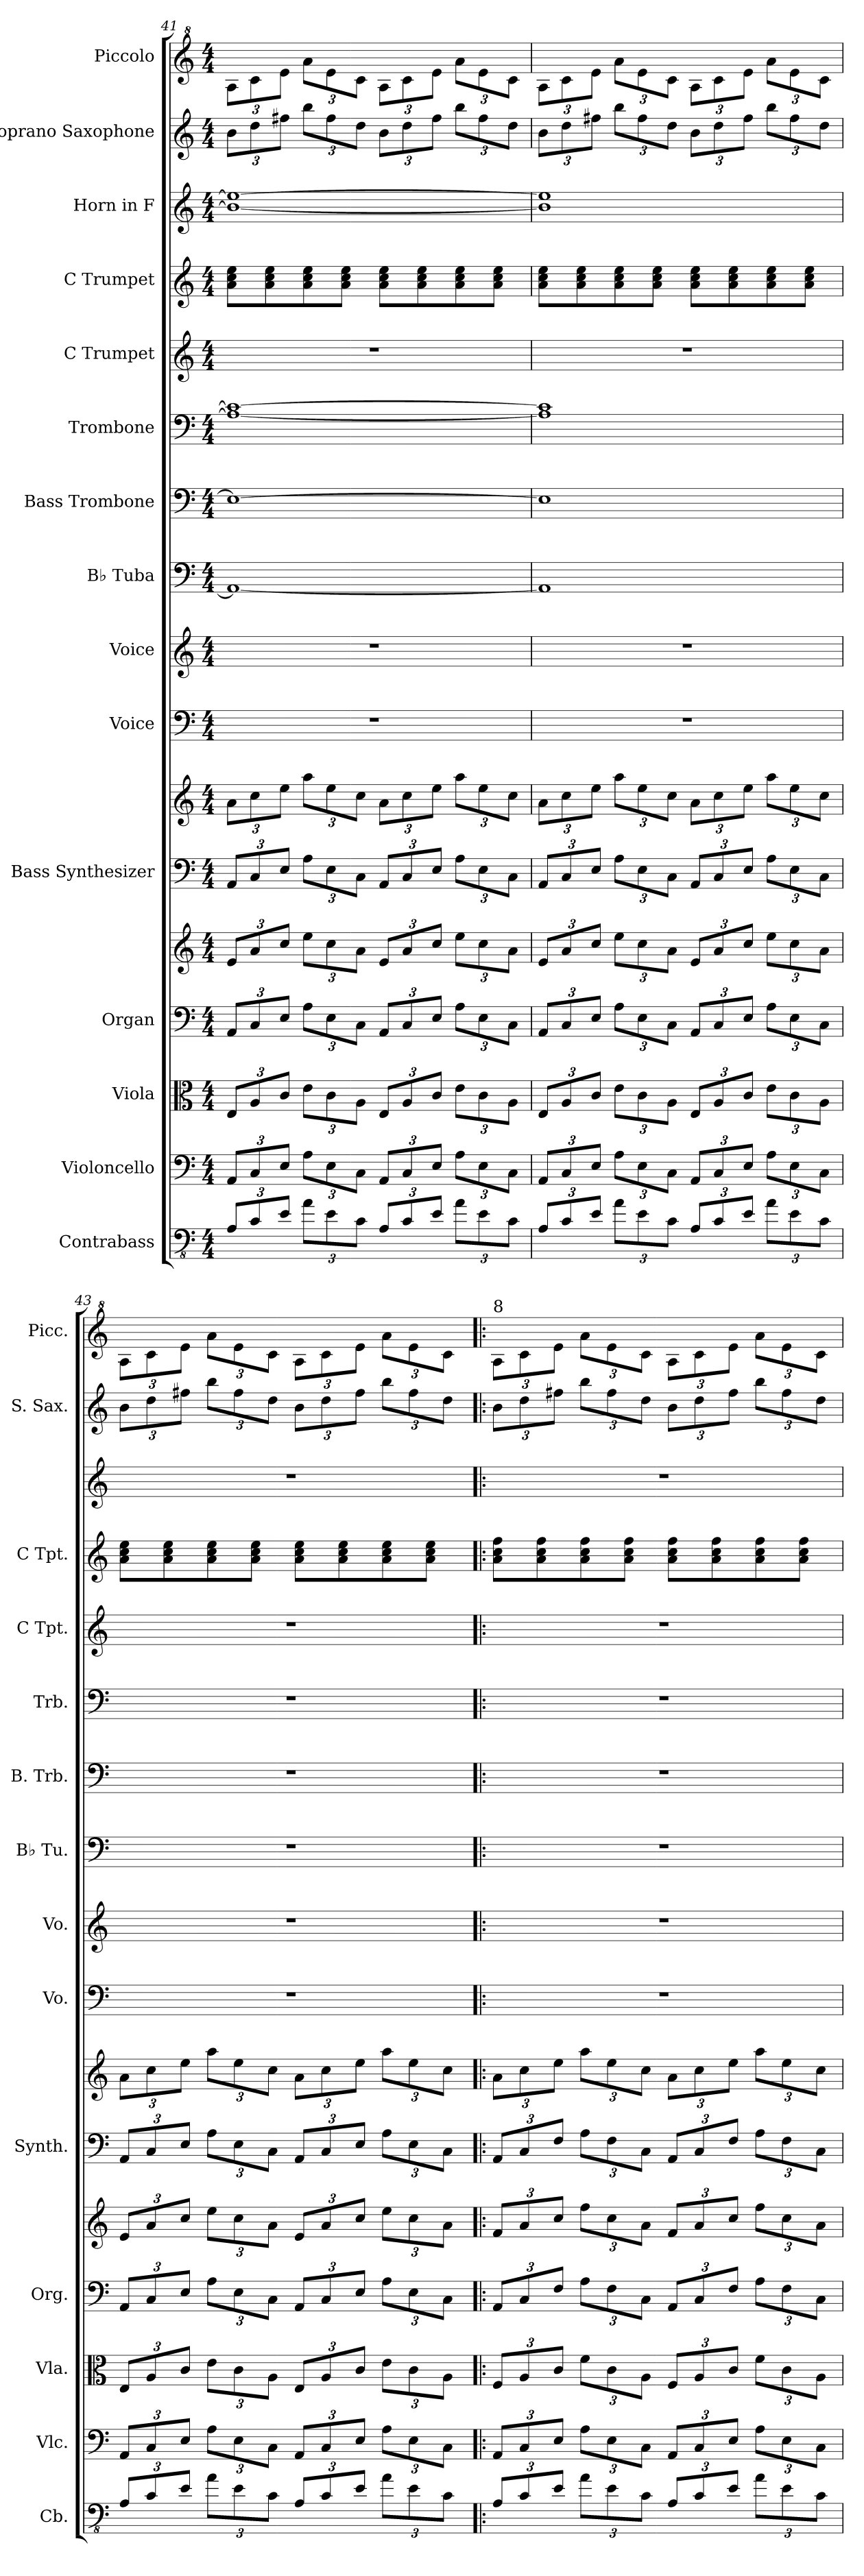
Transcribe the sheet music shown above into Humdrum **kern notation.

**kern	**kern	**kern	**kern	**kern	**kern	**kern	**kern	**kern	**kern	**kern	**kern	**kern	**kern	**kern	**kern	**kern
*part15	*part14	*part13	*part12	*part12	*part11	*part11	*part10	*part9	*part8	*part7	*part6	*part5	*part4	*part3	*part2	*part1
*staff17	*staff16	*staff15	*staff14	*staff13	*staff12	*staff11	*staff10	*staff9	*staff8	*staff7	*staff6	*staff5	*staff4	*staff3	*staff2	*staff1
*I"Contrabass	*I"Violoncello	*I"Viola	*I"Organ	*	*I"Bass Synthesizer	*	*I"Voice	*I"Voice	*I"B♭ Tuba	*I"Bass Trombone	*I"Trombone	*I"C Trumpet	*I"C Trumpet	*I"Horn in F	*I"Soprano Saxophone	*I"Piccolo
*I'Cb.	*I'Vlc.	*I'Vla.	*I'Org.	*	*I'Synth.	*	*I'Vo.	*I'Vo.	*I'B♭ Tu.	*I'B. Trb.	*I'Trb.	*I'C Tpt.	*I'C Tpt.	*	*I'S. Sax.	*I'Picc.
*clefFv4	*clefF4	*clefC3	*clefF4	*clefG2	*clefF4	*clefG2	*clefF4	*clefG2	*clefF4	*clefF4	*clefF4	*clefG2	*clefG2	*clefG2	*clefG2	*clefG^2
*ITrd7c12	*	*	*	*	*	*	*	*	*	*	*	*	*	*ITrd4c7	*ITrd1c2	*ITrd-7c-12
*k[]	*k[]	*k[]	*k[]	*k[]	*k[]	*k[]	*k[]	*k[]	*k[]	*k[]	*k[]	*k[]	*k[]	*k[b-]	*k[b-e-]	*k[]
*M4/4	*M4/4	*M4/4	*M4/4	*M4/4	*M4/4	*M4/4	*M4/4	*M4/4	*M4/4	*M4/4	*M4/4	*M4/4	*M4/4	*M4/4	*M4/4	*M4/4
*Xbrackettup	*Xbrackettup	*Xbrackettup	*Xbrackettup	*Xbrackettup	*Xbrackettup	*Xbrackettup	*	*	*	*	*	*	*	*	*Xbrackettup	*Xbrackettup
=41	=41	=41	=41	=41	=41	=41	=41	=41	=41	=41	=41	=41	=41	=41	=41	=41
12AAA/L	12AA/L	12E/L	12AA/L	12e/L	12AA/L	12a\L	1r	1r	1AA_	1E_	1A_ 1c_	1r	8a\ 8cc\ 8ee\L	1e_ 1a_	12a\L	12aa\L
12CC/	12C/	12A/	12C/	12a/	12C/	12cc\	.	.	.	.	.	.	.	.	12cc\	12ccc\
.	.	.	.	.	.	.	.	.	.	.	.	.	8a\ 8cc\ 8ee\	.	.	.
12EE/J	12E/J	12c/J	12E/J	12cc/J	12E/J	12ee\J	.	.	.	.	.	.	.	.	12een\J	12eee\J
12AA\L	12A\L	12e\L	12A\L	12ee\L	12A\L	12aa\L	.	.	.	.	.	.	8a\ 8cc\ 8ee\	.	12aa\L	12aaa\L
12EE\	12E\	12c\	12E\	12cc\	12E\	12ee\	.	.	.	.	.	.	.	.	12ee\	12eee\
.	.	.	.	.	.	.	.	.	.	.	.	.	8a\ 8cc\ 8ee\J	.	.	.
12CC\J	12C\J	12A\J	12C\J	12a\J	12C\J	12cc\J	.	.	.	.	.	.	.	.	12cc\J	12ccc\J
12AAA/L	12AA/L	12E/L	12AA/L	12e/L	12AA/L	12a\L	.	.	.	.	.	.	8a\ 8cc\ 8ee\L	.	12a\L	12aa\L
12CC/	12C/	12A/	12C/	12a/	12C/	12cc\	.	.	.	.	.	.	.	.	12cc\	12ccc\
.	.	.	.	.	.	.	.	.	.	.	.	.	8a\ 8cc\ 8ee\	.	.	.
12EE/J	12E/J	12c/J	12E/J	12cc/J	12E/J	12ee\J	.	.	.	.	.	.	.	.	12ee\J	12eee\J
12AA\L	12A\L	12e\L	12A\L	12ee\L	12A\L	12aa\L	.	.	.	.	.	.	8a\ 8cc\ 8ee\	.	12aa\L	12aaa\L
12EE\	12E\	12c\	12E\	12cc\	12E\	12ee\	.	.	.	.	.	.	.	.	12ee\	12eee\
.	.	.	.	.	.	.	.	.	.	.	.	.	8a\ 8cc\ 8ee\J	.	.	.
12CC\J	12C\J	12A\J	12C\J	12a\J	12C\J	12cc\J	.	.	.	.	.	.	.	.	12cc\J	12ccc\J
!!LO:PB:g=z
=42	=42	=42	=42	=42	=42	=42	=42	=42	=42	=42	=42	=42	=42	=42	=42	=42
12AAA/L	12AA/L	12E/L	12AA/L	12e/L	12AA/L	12a\L	1r	1r	1AA]	1E]	1A] 1c]	1r	8a\ 8cc\ 8ee\L	1e] 1a]	12a\L	12aa\L
12CC/	12C/	12A/	12C/	12a/	12C/	12cc\	.	.	.	.	.	.	.	.	12cc\	12ccc\
.	.	.	.	.	.	.	.	.	.	.	.	.	8a\ 8cc\ 8ee\	.	.	.
12EE/J	12E/J	12c/J	12E/J	12cc/J	12E/J	12ee\J	.	.	.	.	.	.	.	.	12een\J	12eee\J
12AA\L	12A\L	12e\L	12A\L	12ee\L	12A\L	12aa\L	.	.	.	.	.	.	8a\ 8cc\ 8ee\	.	12aa\L	12aaa\L
12EE\	12E\	12c\	12E\	12cc\	12E\	12ee\	.	.	.	.	.	.	.	.	12ee\	12eee\
.	.	.	.	.	.	.	.	.	.	.	.	.	8a\ 8cc\ 8ee\J	.	.	.
12CC\J	12C\J	12A\J	12C\J	12a\J	12C\J	12cc\J	.	.	.	.	.	.	.	.	12cc\J	12ccc\J
12AAA/L	12AA/L	12E/L	12AA/L	12e/L	12AA/L	12a\L	.	.	.	.	.	.	8a\ 8cc\ 8ee\L	.	12a\L	12aa\L
12CC/	12C/	12A/	12C/	12a/	12C/	12cc\	.	.	.	.	.	.	.	.	12cc\	12ccc\
.	.	.	.	.	.	.	.	.	.	.	.	.	8a\ 8cc\ 8ee\	.	.	.
12EE/J	12E/J	12c/J	12E/J	12cc/J	12E/J	12ee\J	.	.	.	.	.	.	.	.	12ee\J	12eee\J
12AA\L	12A\L	12e\L	12A\L	12ee\L	12A\L	12aa\L	.	.	.	.	.	.	8a\ 8cc\ 8ee\	.	12aa\L	12aaa\L
12EE\	12E\	12c\	12E\	12cc\	12E\	12ee\	.	.	.	.	.	.	.	.	12ee\	12eee\
.	.	.	.	.	.	.	.	.	.	.	.	.	8a\ 8cc\ 8ee\J	.	.	.
12CC\J	12C\J	12A\J	12C\J	12a\J	12C\J	12cc\J	.	.	.	.	.	.	.	.	12cc\J	12ccc\J
=43	=43	=43	=43	=43	=43	=43	=43	=43	=43	=43	=43	=43	=43	=43	=43	=43
12AAA/L	12AA/L	12E/L	12AA/L	12e/L	12AA/L	12a\L	1r	1r	1r	1r	1r	1r	8a\ 8cc\ 8ee\L	1r	12a\L	12aa\L
12CC/	12C/	12A/	12C/	12a/	12C/	12cc\	.	.	.	.	.	.	.	.	12cc\	12ccc\
.	.	.	.	.	.	.	.	.	.	.	.	.	8a\ 8cc\ 8ee\	.	.	.
12EE/J	12E/J	12c/J	12E/J	12cc/J	12E/J	12ee\J	.	.	.	.	.	.	.	.	12een\J	12eee\J
12AA\L	12A\L	12e\L	12A\L	12ee\L	12A\L	12aa\L	.	.	.	.	.	.	8a\ 8cc\ 8ee\	.	12aa\L	12aaa\L
12EE\	12E\	12c\	12E\	12cc\	12E\	12ee\	.	.	.	.	.	.	.	.	12ee\	12eee\
.	.	.	.	.	.	.	.	.	.	.	.	.	8a\ 8cc\ 8ee\J	.	.	.
12CC\J	12C\J	12A\J	12C\J	12a\J	12C\J	12cc\J	.	.	.	.	.	.	.	.	12cc\J	12ccc\J
12AAA/L	12AA/L	12E/L	12AA/L	12e/L	12AA/L	12a\L	.	.	.	.	.	.	8a\ 8cc\ 8ee\L	.	12a\L	12aa\L
12CC/	12C/	12A/	12C/	12a/	12C/	12cc\	.	.	.	.	.	.	.	.	12cc\	12ccc\
.	.	.	.	.	.	.	.	.	.	.	.	.	8a\ 8cc\ 8ee\	.	.	.
12EE/J	12E/J	12c/J	12E/J	12cc/J	12E/J	12ee\J	.	.	.	.	.	.	.	.	12ee\J	12eee\J
12AA\L	12A\L	12e\L	12A\L	12ee\L	12A\L	12aa\L	.	.	.	.	.	.	8a\ 8cc\ 8ee\	.	12aa\L	12aaa\L
12EE\	12E\	12c\	12E\	12cc\	12E\	12ee\	.	.	.	.	.	.	.	.	12ee\	12eee\
.	.	.	.	.	.	.	.	.	.	.	.	.	8a\ 8cc\ 8ee\J	.	.	.
12CC\J	12C\J	12A\J	12C\J	12a\J	12C\J	12cc\J	.	.	.	.	.	.	.	.	12cc\J	12ccc\J
!!LO:PB:g=z
=44!|:	=44!|:	=44!|:	=44!|:	=44!|:	=44!|:	=44!|:	=44!|:	=44!|:	=44!|:	=44!|:	=44!|:	=44!|:	=44!|:	=44!|:	=44!|:	=44!|:
!	!	!	!	!	!	!	!	!	!	!	!	!	!	!	!	!LO:TX:t=8
12AAA/L	12AA/L	12F/L	12AA/L	12f/L	12AA/L	12a\L	1r	1r	1r	1r	1r	1r	8a\ 8cc\ 8ff\L	1r	12a\L	12aa\L
12CC/	12C/	12A/	12C/	12a/	12C/	12cc\	.	.	.	.	.	.	.	.	12cc\	12ccc\
.	.	.	.	.	.	.	.	.	.	.	.	.	8a\ 8cc\ 8ff\	.	.	.
12EE/J	12E/J	12c/J	12F/J	12cc/J	12F/J	12ee\J	.	.	.	.	.	.	.	.	12een\J	12eee\J
12AA\L	12A\L	12f\L	12A\L	12ff\L	12A\L	12aa\L	.	.	.	.	.	.	8a\ 8cc\ 8ff\	.	12aa\L	12aaa\L
12EE\	12E\	12c\	12F\	12cc\	12F\	12ee\	.	.	.	.	.	.	.	.	12ee\	12eee\
.	.	.	.	.	.	.	.	.	.	.	.	.	8a\ 8cc\ 8ff\J	.	.	.
12CC\J	12C\J	12A\J	12C\J	12a\J	12C\J	12cc\J	.	.	.	.	.	.	.	.	12cc\J	12ccc\J
12AAA/L	12AA/L	12F/L	12AA/L	12f/L	12AA/L	12a\L	.	.	.	.	.	.	8a\ 8cc\ 8ff\L	.	12a\L	12aa\L
12CC/	12C/	12A/	12C/	12a/	12C/	12cc\	.	.	.	.	.	.	.	.	12cc\	12ccc\
.	.	.	.	.	.	.	.	.	.	.	.	.	8a\ 8cc\ 8ff\	.	.	.
12EE/J	12E/J	12c/J	12F/J	12cc/J	12F/J	12ee\J	.	.	.	.	.	.	.	.	12ee\J	12eee\J
12AA\L	12A\L	12f\L	12A\L	12ff\L	12A\L	12aa\L	.	.	.	.	.	.	8a\ 8cc\ 8ff\	.	12aa\L	12aaa\L
12EE\	12E\	12c\	12F\	12cc\	12F\	12ee\	.	.	.	.	.	.	.	.	12ee\	12eee\
.	.	.	.	.	.	.	.	.	.	.	.	.	8a\ 8cc\ 8ff\J	.	.	.
12CC\J	12C\J	12A\J	12C\J	12a\J	12C\J	12cc\J	.	.	.	.	.	.	.	.	12cc\J	12ccc\J
=	=	=	=	=	=	=	=	=	=	=	=	=	=	=	=	=
*-	*-	*-	*-	*-	*-	*-	*-	*-	*-	*-	*-	*-	*-	*-	*-	*-
